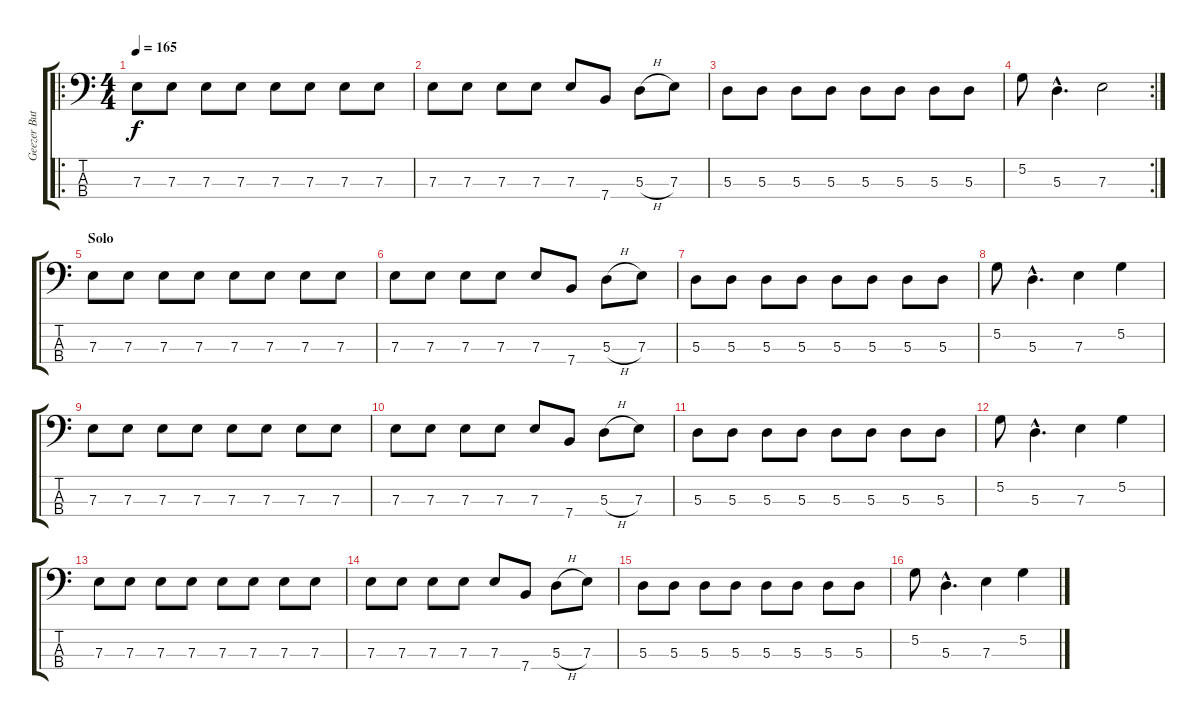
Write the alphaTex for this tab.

\track ("Geezer Butler" "Geezer But") {instrument electricbassfinger}
\staff {score tabs}
\tuning (G2 D2 A1 E1) {hide}
\ro
\ts (4 4)
\tempo 165
\clef f4
\ks c
7.3.8{dy f} 7.3.8 7.3.8 7.3.8 7.3.8 7.3.8 7.3.8 7.3.8 |
7.3.8 7.3.8 7.3.8 7.3.8 7.3.8 7.4.8 5.3{h}.8 7.3.8 |
5.3.8 5.3.8 5.3.8 5.3.8 5.3.8 5.3.8 5.3.8 5.3.8 |
\rc 2
5.2.8 5.3{hac}.4{d} 7.3.2 |
\section ("" "Solo")
7.3.8 7.3.8 7.3.8 7.3.8 7.3.8 7.3.8 7.3.8 7.3.8 |
7.3.8 7.3.8 7.3.8 7.3.8 7.3.8 7.4.8 5.3{h}.8 7.3.8 |
5.3.8 5.3.8 5.3.8 5.3.8 5.3.8 5.3.8 5.3.8 5.3.8 |
5.2.8 5.3{hac}.4{d} 7.3.4 5.2.4 |
7.3.8 7.3.8 7.3.8 7.3.8 7.3.8 7.3.8 7.3.8 7.3.8 |
7.3.8 7.3.8 7.3.8 7.3.8 7.3.8 7.4.8 5.3{h}.8 7.3.8 |
5.3.8 5.3.8 5.3.8 5.3.8 5.3.8 5.3.8 5.3.8 5.3.8 |
5.2.8 5.3{hac}.4{d} 7.3.4 5.2.4 |
7.3.8 7.3.8 7.3.8 7.3.8 7.3.8 7.3.8 7.3.8 7.3.8 |
7.3.8 7.3.8 7.3.8 7.3.8 7.3.8 7.4.8 5.3{h}.8 7.3.8 |
5.3.8 5.3.8 5.3.8 5.3.8 5.3.8 5.3.8 5.3.8 5.3.8 |
5.2.8 5.3{hac}.4{d} 7.3.4 5.2.4
